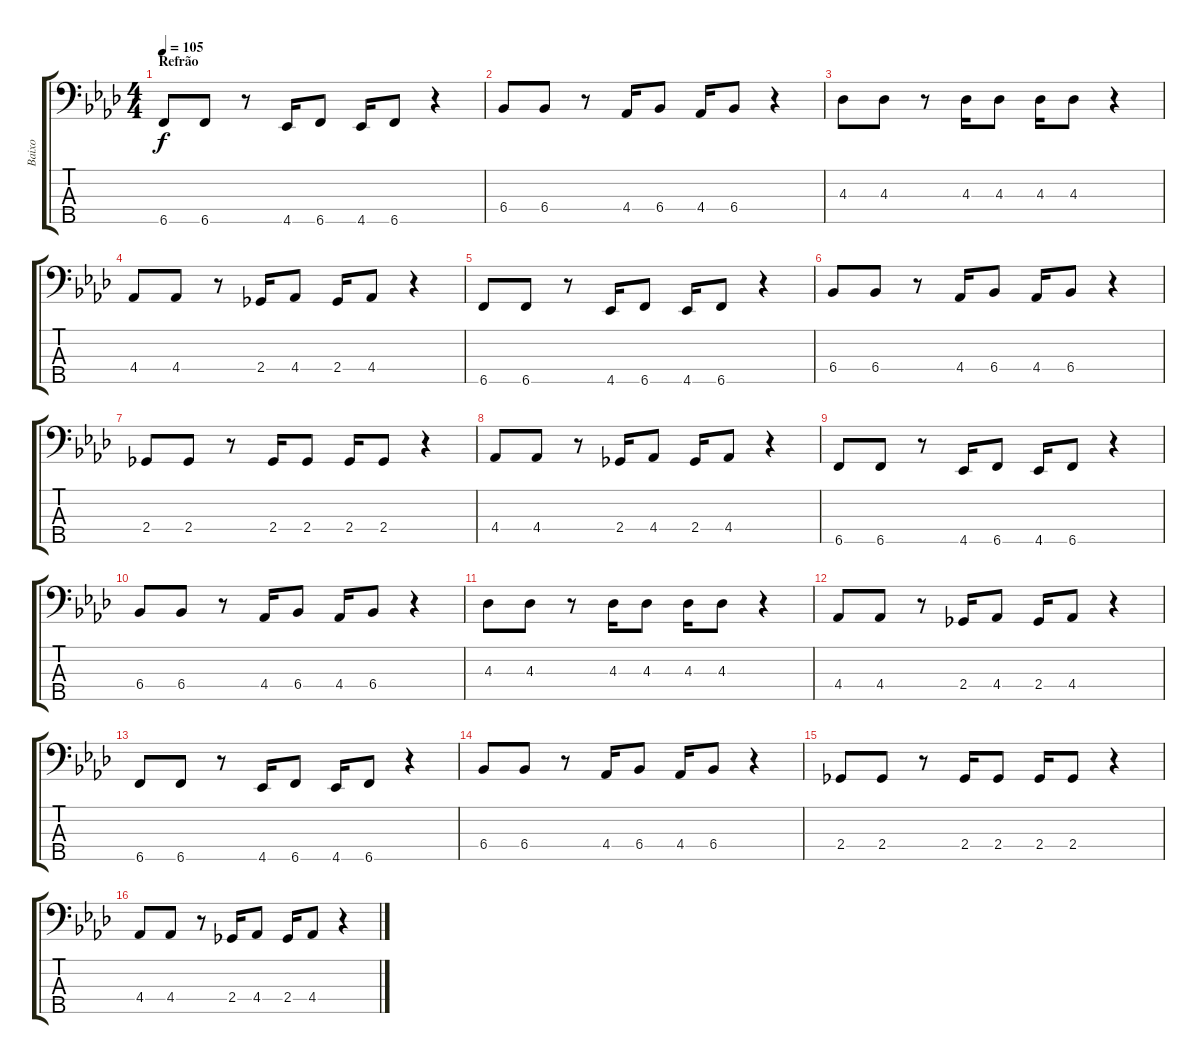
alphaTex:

\track ("Baixo" "Baixo") {instrument electricbasspick}
\staff {score tabs}
\tuning (G2 D2 A1 E1 B0) {hide}
\ts (4 4)
\section ("" "Refrão")
\tempo 105
\clef f4
\ks fminor
6.5.8{dy f} 6.5.8 r.8 4.5.16 6.5.8 4.5.16 6.5.8 r.4 |
6.4.8 6.4.8 r.8 4.4.16 6.4.8 4.4.16 6.4.8 r.4 |
4.3.8 4.3.8 r.8 4.3.16 4.3.8 4.3.16 4.3.8 r.4 |
4.4.8 4.4.8 r.8 2.4.16 4.4.8 2.4.16 4.4.8 r.4 |
6.5.8 6.5.8 r.8 4.5.16 6.5.8 4.5.16 6.5.8 r.4 |
6.4.8 6.4.8 r.8 4.4.16 6.4.8 4.4.16 6.4.8 r.4 |
2.4.8 2.4.8 r.8 2.4.16 2.4.8 2.4.16 2.4.8 r.4 |
4.4.8 4.4.8 r.8 2.4.16 4.4.8 2.4.16 4.4.8 r.4 |
6.5.8 6.5.8 r.8 4.5.16 6.5.8 4.5.16 6.5.8 r.4 |
6.4.8 6.4.8 r.8 4.4.16 6.4.8 4.4.16 6.4.8 r.4 |
4.3.8 4.3.8 r.8 4.3.16 4.3.8 4.3.16 4.3.8 r.4 |
4.4.8 4.4.8 r.8 2.4.16 4.4.8 2.4.16 4.4.8 r.4 |
6.5.8 6.5.8 r.8 4.5.16 6.5.8 4.5.16 6.5.8 r.4 |
6.4.8 6.4.8 r.8 4.4.16 6.4.8 4.4.16 6.4.8 r.4 |
2.4.8 2.4.8 r.8 2.4.16 2.4.8 2.4.16 2.4.8 r.4 |
4.4.8 4.4.8 r.8 2.4.16 4.4.8 2.4.16 4.4.8 r.4
